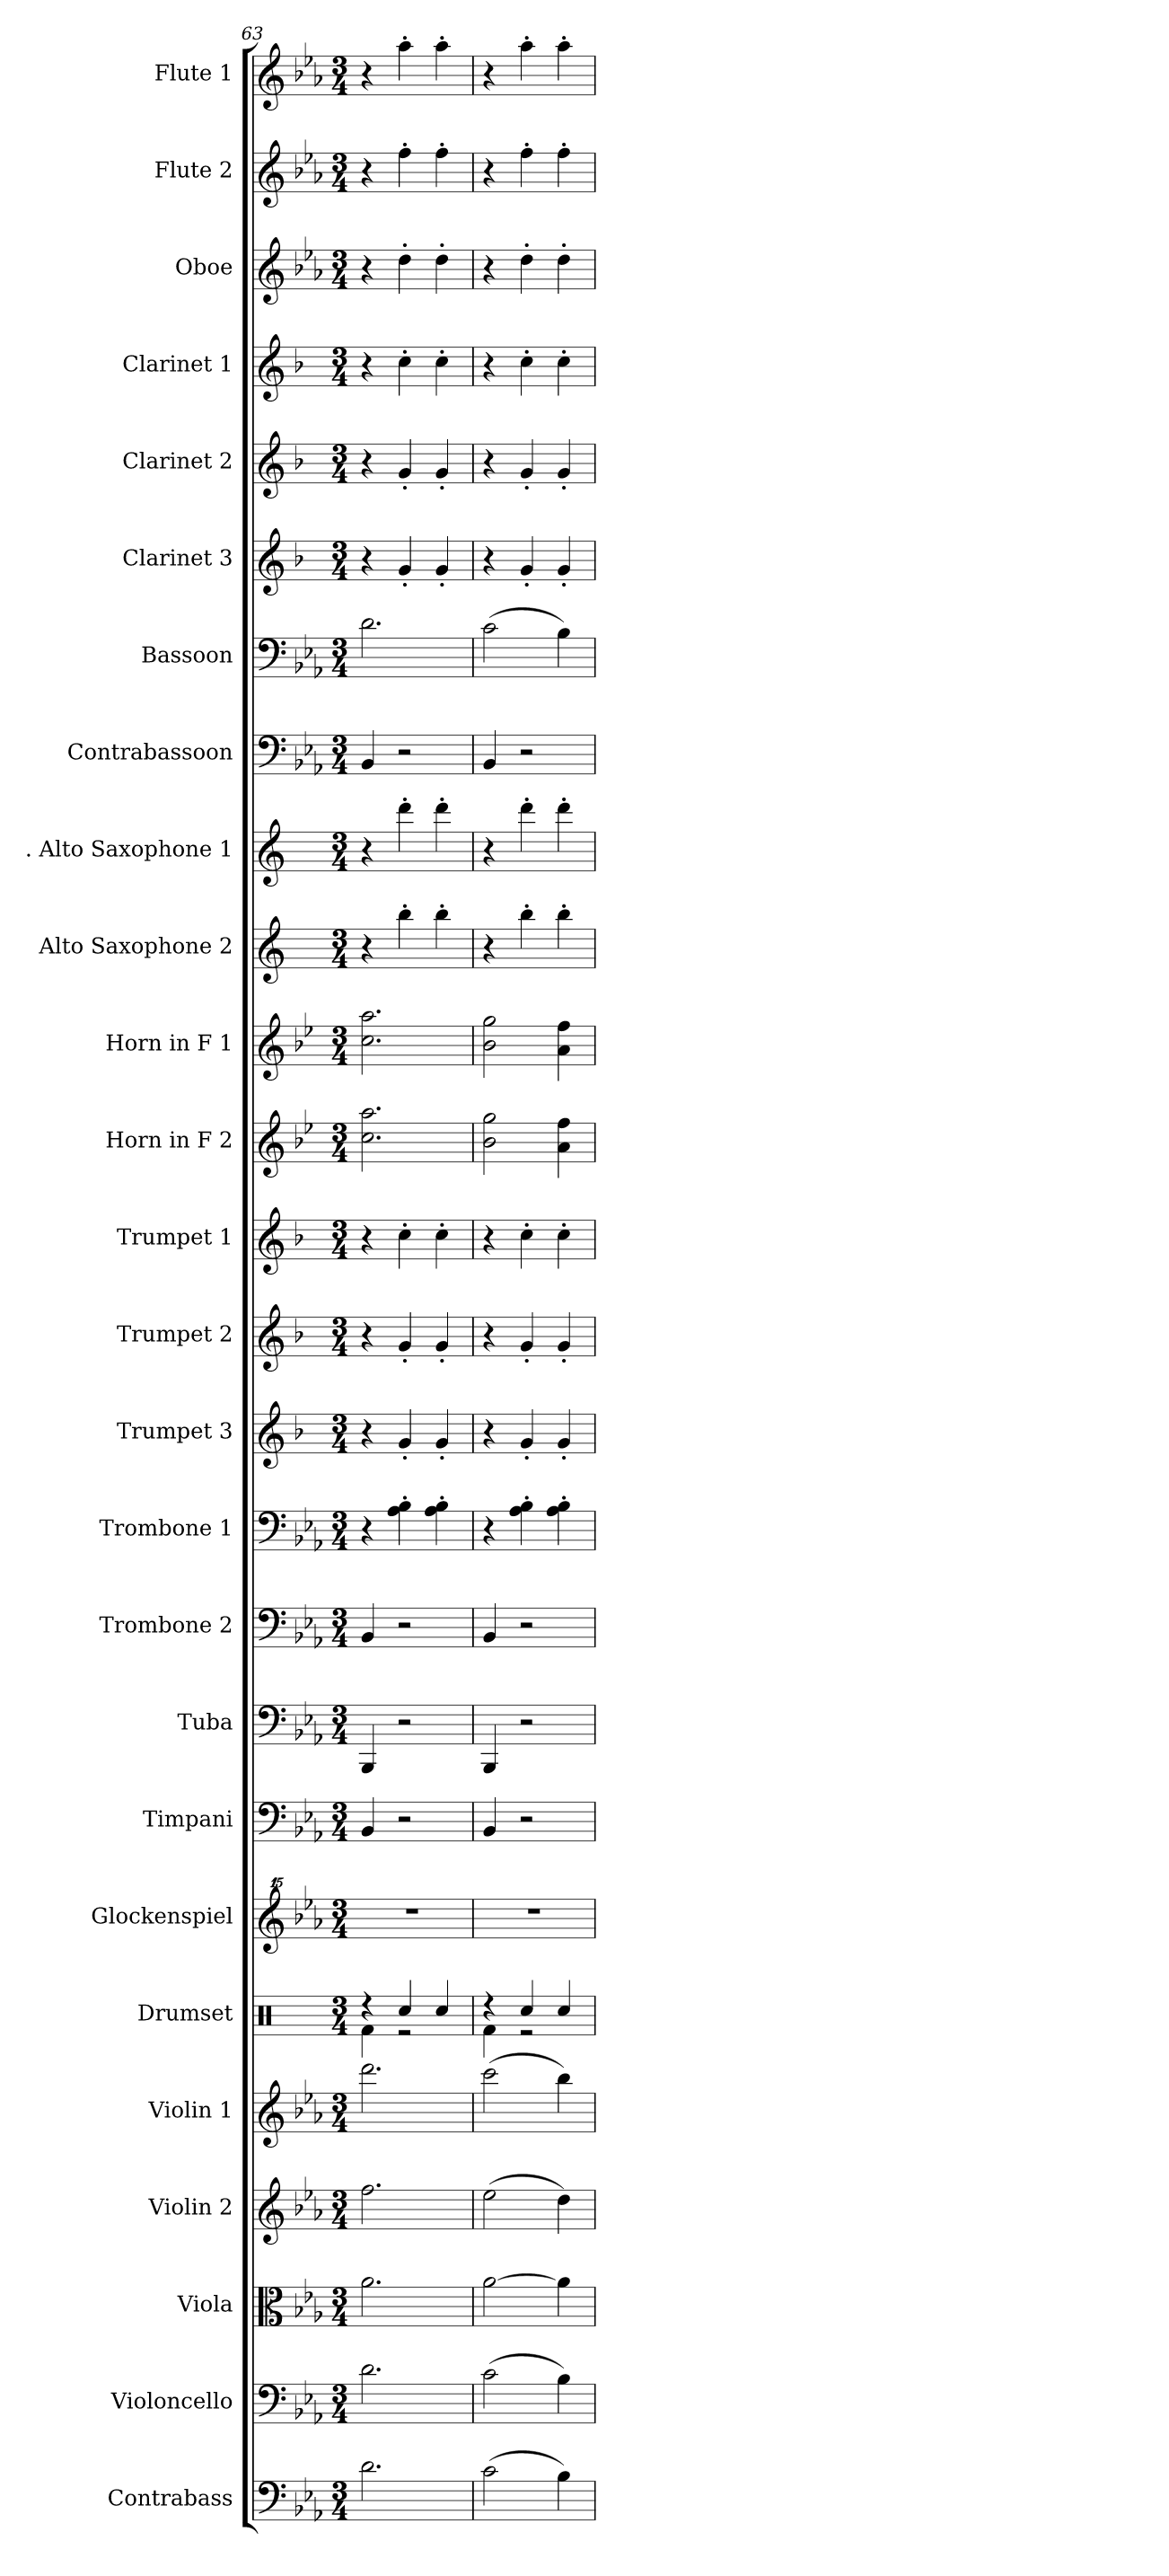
**kern	**kern	**kern	**kern	**kern	**kern	**kern	**kern	**kern	**kern	**kern	**kern	**kern	**kern	**kern	**kern	**kern	**kern	**kern	**kern	**kern	**kern	**kern	**kern	**kern	**kern
*part26	*part25	*part24	*part23	*part22	*part21	*part20	*part19	*part18	*part17	*part16	*part15	*part14	*part13	*part12	*part11	*part10	*part9	*part8	*part7	*part6	*part5	*part4	*part3	*part2	*part1
*staff26	*staff25	*staff24	*staff23	*staff22	*staff21	*staff20	*staff19	*staff18	*staff17	*staff16	*staff15	*staff14	*staff13	*staff12	*staff11	*staff10	*staff9	*staff8	*staff7	*staff6	*staff5	*staff4	*staff3	*staff2	*staff1
*I"Contrabass	*I"Violoncello	*I"Viola	*I"Violin 2	*I"Violin 1	*I"Drumset	*I"Glockenspiel	*I"Timpani	*I"Tuba	*I"Trombone 2	*I"Trombone 1	*I"Trumpet 3	*I"Trumpet 2	*I"Trumpet 1	*I"Horn in F 2	*I"Horn in F 1	*I"Alto Saxophone 2	*I". Alto Saxophone 1	*I"Contrabassoon	*I"Bassoon	*I"Clarinet 3	*I"Clarinet 2	*I"Clarinet 1	*I"Oboe	*I"Flute 2	*I"Flute 1
*I'Cb.	*I'Vlc.	*I'Vla.	*I'Vln. 2	*I'Vln. 1	*I'Drs.	*I'Glk.	*	*I'Tba.	*I'Tbn.	*	*	*I'2/3. Trp.	*I'1. Trp.	*	*I'1/2. Hn.	*I'A. Sax.	*I'1/2. Asax.	*I'Cbsn.	*I'Bsn.	*	*	*	*I'Ob.	*I'Fl.	*I'Fl.
*clefF4	*clefF4	*clefC3	*clefG2	*clefG2	*clefX	*clefG^^2	*clefF4	*clefF4	*clefF4	*clefF4	*clefG2	*clefG2	*clefG2	*clefG2	*clefG2	*clefG2	*clefG2	*clefF4	*clefF4	*clefG2	*clefG2	*clefG2	*clefG2	*clefG2	*clefG2
*ITrd7c12	*	*	*	*	*	*	*	*	*	*	*ITrd1c2	*ITrd1c2	*ITrd1c2	*ITrd4c7	*ITrd4c7	*ITrd5c9	*ITrd5c9	*ITrd7c12	*	*ITrd1c2	*ITrd1c2	*ITrd1c2	*	*	*
*k[b-e-a-]	*k[b-e-a-]	*k[b-e-a-]	*k[b-e-a-]	*k[b-e-a-]	*k[]	*k[b-e-a-]	*k[b-e-a-]	*k[b-e-a-]	*k[b-e-a-]	*k[b-e-a-]	*k[b-e-a-]	*k[b-e-a-]	*k[b-e-a-]	*k[b-e-a-]	*k[b-e-a-]	*k[b-e-a-]	*k[b-e-a-]	*k[b-e-a-]	*k[b-e-a-]	*k[b-e-a-]	*k[b-e-a-]	*k[b-e-a-]	*k[b-e-a-]	*k[b-e-a-]	*k[b-e-a-]
*M3/4	*M3/4	*M3/4	*M3/4	*M3/4	*M3/4	*M3/4	*M3/4	*M3/4	*M3/4	*M3/4	*M3/4	*M3/4	*M3/4	*M3/4	*M3/4	*M3/4	*M3/4	*M3/4	*M3/4	*M3/4	*M3/4	*M3/4	*M3/4	*M3/4	*M3/4
=63	=63	=63	=63	=63	=63	=63	=63	=63	=63	=63	=63	=63	=63	=63	=63	=63	=63	=63	=63	=63	=63	=63	=63	=63	=63
*	*	*	*	*	*^	*	*	*	*	*	*	*	*	*	*	*	*	*	*	*	*	*	*	*	*
2.D\	2.d\	2.a-\	2.ff\	2.ddd\	4r	4Rf\	2.r	4BB-/	4BBB-/	4BB-/	4r	4r	4r	4r	2.f\ 2.dd\	2.f\ 2.dd\	4r	4r	4BBB-/	2.d\	4r	4r	4r	4r	4r	4r
.	.	.	.	.	4Rcc/	2r	.	2r	2r	2r	4A-\' 4B-\'	4f'/	4f'/	4b-'\	.	.	4dd'\	4ff'\	2r	.	4f'/	4f'/	4b-'\	4dd'\	4ff'\	4aa-'\
.	.	.	.	.	4Rcc/	.	.	.	.	.	4A-\' 4B-\'	4f'/	4f'/	4b-'\	.	.	4dd'\	4ff'\	.	.	4f'/	4f'/	4b-'\	4dd'\	4ff'\	4aa-'\
=64	=64	=64	=64	=64	=64	=64	=64	=64	=64	=64	=64	=64	=64	=64	=64	=64	=64	=64	=64	=64	=64	=64	=64	=64	=64	=64
(>2C\	(>2c\	[2a-\	(>2ee-\	(>2ccc\	4r	4Rf\	2.r	4BB-/	4BBB-/	4BB-/	4r	4r	4r	4r	2e-\ 2cc\	2e-\ 2cc\	4r	4r	4BBB-/	(>2c\	4r	4r	4r	4r	4r	4r
.	.	.	.	.	4Rcc/	2r	.	2r	2r	2r	4A-\' 4B-\'	4f'/	4f'/	4b-'\	.	.	4dd'\	4ff'\	2r	.	4f'/	4f'/	4b-'\	4dd'\	4ff'\	4aa-'\
4BB-\)	4B-\)	4a-\]	4dd\)	4bb-\)	4Rcc/	.	.	.	.	.	4A-\' 4B-\'	4f'/	4f'/	4b-'\	4d\ 4b-\	4d\ 4b-\	4dd'\	4ff'\	.	4B-\)	4f'/	4f'/	4b-'\	4dd'\	4ff'\	4aa-'\
*	*	*	*	*	*v	*v	*	*	*	*	*	*	*	*	*	*	*	*	*	*	*	*	*	*	*	*
=	=	=	=	=	=	=	=	=	=	=	=	=	=	=	=	=	=	=	=	=	=	=	=	=	=
*-	*-	*-	*-	*-	*-	*-	*-	*-	*-	*-	*-	*-	*-	*-	*-	*-	*-	*-	*-	*-	*-	*-	*-	*-	*-
